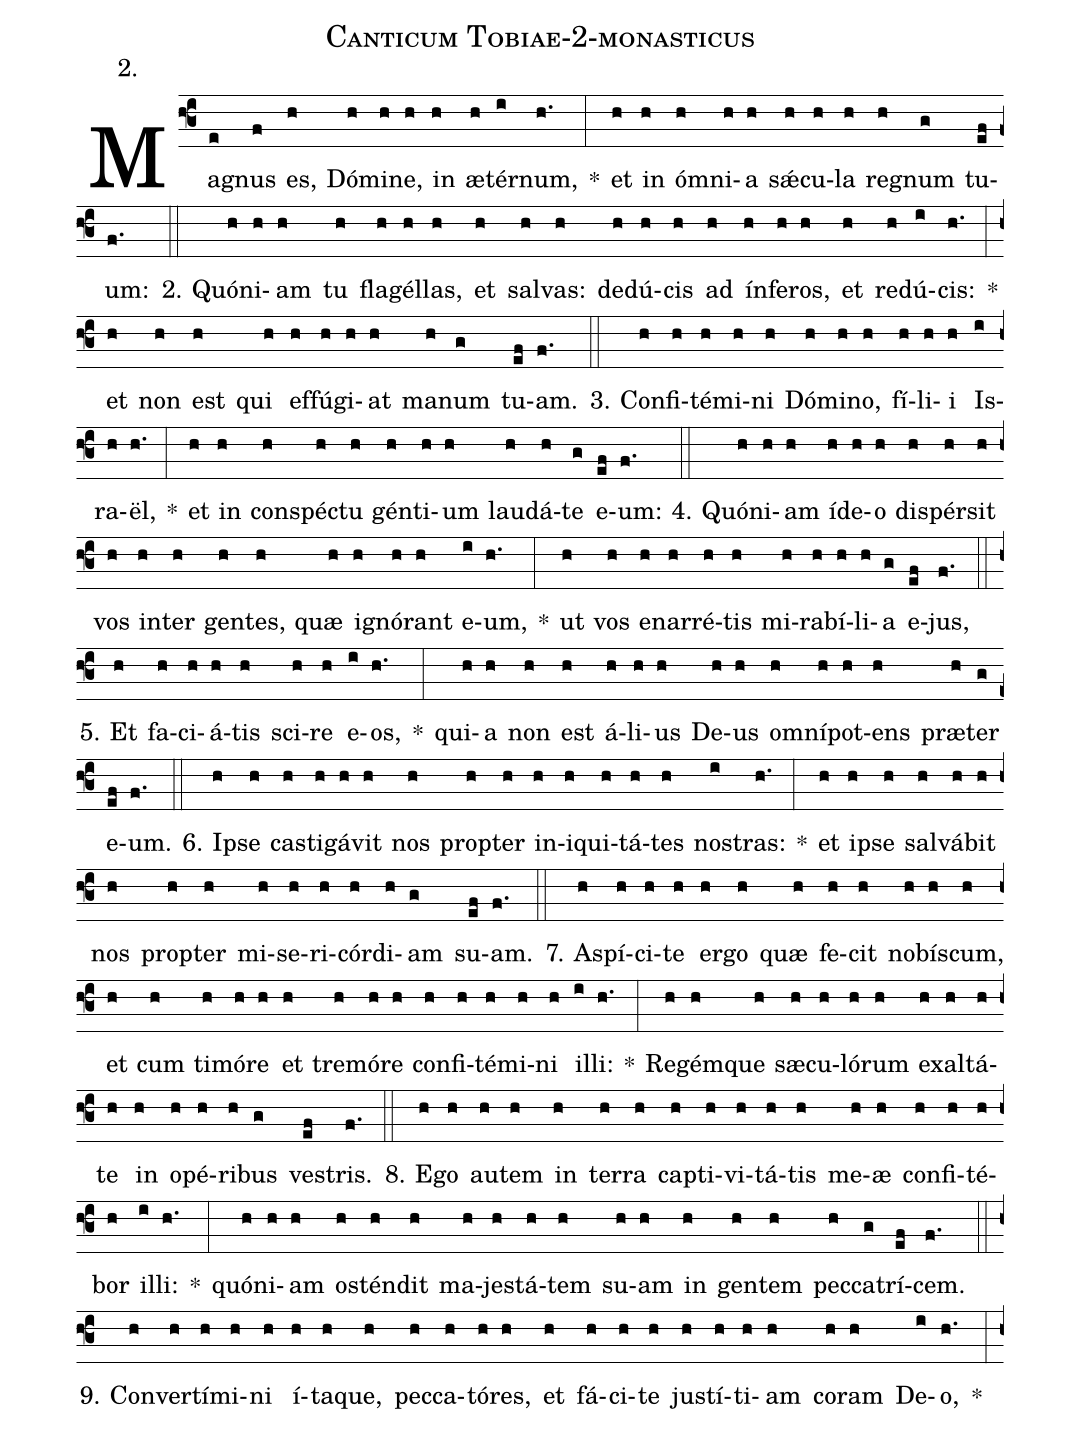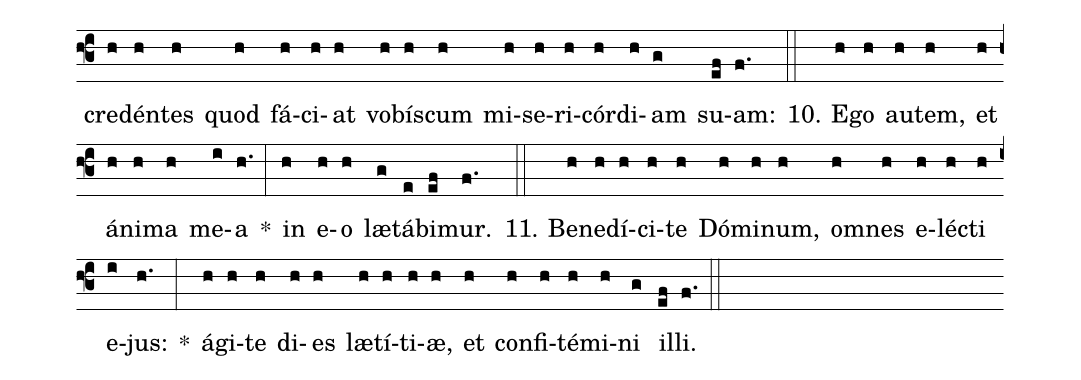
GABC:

name: Canticum Tobiae-2-monasticus;
annotation: 2.;
%%
(f3)Ma(e)gnus(f) es,(h) Dó(h)mi(h)ne,(h) in(h) æ(h)tér(i)num,(h.) *(:) et(h) in(h) óm(h)ni(h)a(h) sǽ(h)cu(h)la(h) re(h)gnum(g) tu(ef)um:(f.) (::)
2. Quón(h)i(h)am(h) tu(h) fla(h)gél(h)las,(h) et(h) sal(h)vas:(h) de(h)dú(h)cis(h) ad(h) ín(h)fe(h)ros,(h) et(h) re(h)dú(i)cis:(h.) *(:) et(h) non(h) est(h) qui(h) ef(h)fú(h)gi(h)at(h) ma(h)num(g) tu(ef)am.(f.) (::)
3. Con(h)fi(h)té(h)mi(h)ni(h) Dó(h)mi(h)no,(h) fí(h)li(h)i(h) Is(i)ra(h)ël,(h.) *(:) et(h) in(h) con(h)spéc(h)tu(h) gén(h)ti(h)um(h) lau(h)dá(h)te(g) e(ef)um:(f.) (::)
4. Quón(h)i(h)am(h) íd(h)e(h)o(h) di(h)spér(h)sit(h) vos(h) in(h)ter(h) gen(h)tes,(h) quæ(h) i(h)gnó(h)rant(h) e(i)um,(h.) *(:) ut(h) vos(h) e(h)nar(h)ré(h)tis(h) mi(h)ra(h)bí(h)li(h)a(g) e(ef)jus,(f.) (::)
5. Et(h) fa(h)ci(h)á(h)tis(h) sci(h)re(h) e(i)os,(h.) *(:) qui(h)a(h) non(h) est(h) á(h)li(h)us(h) De(h)us(h) om(h)ní(h)pot(h)ens(h) præ(h)ter(g) e(ef)um.(f.) (::)
6. Ip(h)se(h) cas(h)ti(h)gá(h)vit(h) nos(h) prop(h)ter(h) in(h)i(h)qui(h)tá(h)tes(h) nos(i)tras:(h.) *(:) et(h) ip(h)se(h) sal(h)vá(h)bit(h) nos(h) prop(h)ter(h) mi(h)se(h)ri(h)cór(h)di(h)am(g) su(ef)am.(f.) (::)
7. A(h)spí(h)ci(h)te(h) er(h)go(h) quæ(h) fe(h)cit(h) no(h)bís(h)cum,(h) et(h) cum(h) ti(h)mó(h)re(h) et(h) tre(h)mó(h)re(h) con(h)fi(h)té(h)mi(h)ni(h) il(i)li:(h.) *(:) Re(h)gém(h)que(h) sæ(h)cu(h)ló(h)rum(h) ex(h)al(h)tá(h)te(h) in(h) o(h)pé(h)ri(h)bus(g) ves(ef)tris.(f.) (::)
8. E(h)go(h) au(h)tem(h) in(h) ter(h)ra(h) cap(h)ti(h)vi(h)tá(h)tis(h) me(h)æ(h) con(h)fi(h)té(h)bor(h) il(i)li:(h.) *(:) quón(h)i(h)am(h) os(h)tén(h)dit(h) ma(h)jes(h)tá(h)tem(h) su(h)am(h) in(h) gen(h)tem(h) pec(h)ca(g)trí(ef)cem.(f.) (::)
9. Con(h)ver(h)tí(h)mi(h)ni(h) í(h)ta(h)que,(h) pec(h)ca(h)tó(h)res,(h) et(h) fá(h)ci(h)te(h) jus(h)tí(h)ti(h)am(h) co(h)ram(h) De(i)o,(h.) *(:) cre(h)dén(h)tes(h) quod(h) fá(h)ci(h)at(h) vo(h)bís(h)cum(h) mi(h)se(h)ri(h)cór(h)di(h)am(g) su(ef)am:(f.) (::)
10. E(h)go(h) au(h)tem,(h) et(h) á(h)ni(h)ma(h) me(i)a(h.) *(:) in(h) e(h)o(h) læ(g)tá(e)bi(ef)mur.(f.) (::)
11. Be(h)ne(h)dí(h)ci(h)te(h) Dó(h)mi(h)num,(h) om(h)nes(h) e(h)léc(h)ti(h) e(i)jus:(h.) *(:) á(h)gi(h)te(h) di(h)es(h) læ(h)tí(h)ti(h)æ,(h) et(h) con(h)fi(h)té(h)mi(h)ni(g) il(ef)li.(f.) (::)
